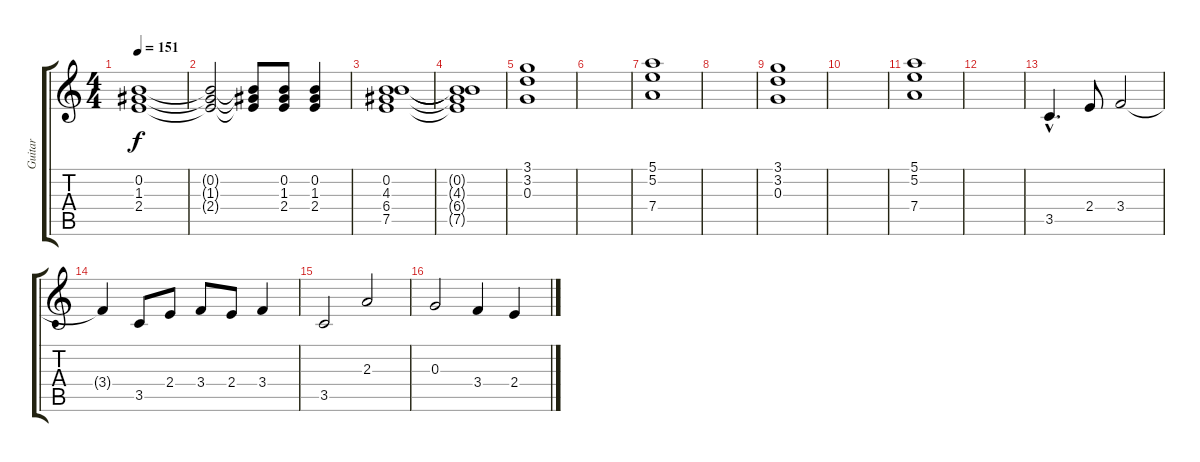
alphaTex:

\track ("Guitar" "Guitar") {instrument electricguitarclean}
\staff {score tabs}
\tuning (E4 B3 G3 D3 A2 E2) {hide}
\ts (4 4)
\tempo 151
\clef g2
\ks c
(0.2 1.3 2.4).1{dy f} |
(0.2{t} 1.3{t} 2.4{t}).2 (0.2{t} 1.3{t} 2.4{t}).8 (0.2 1.3 2.4).8 (0.2 1.3 2.4).4 |
(0.2 4.3 6.4 7.5).1 |
(0.2{t} 4.3{t} 6.4{t} 7.5{t}).1 |
(3.1 3.2 0.3).1 |
|
(5.1 5.2 7.4).1 |
|
(3.1 3.2 0.3).1 |
|
(5.1 5.2 7.4).1 |
|
3.5{hac}.4{d} 2.4.8 3.4.2 |
3.4{t}.4 3.5.8 2.4.8 3.4.8 2.4.8 3.4.4 |
3.5.2 2.3.2 |
0.3.2 3.4.4 2.4.4
